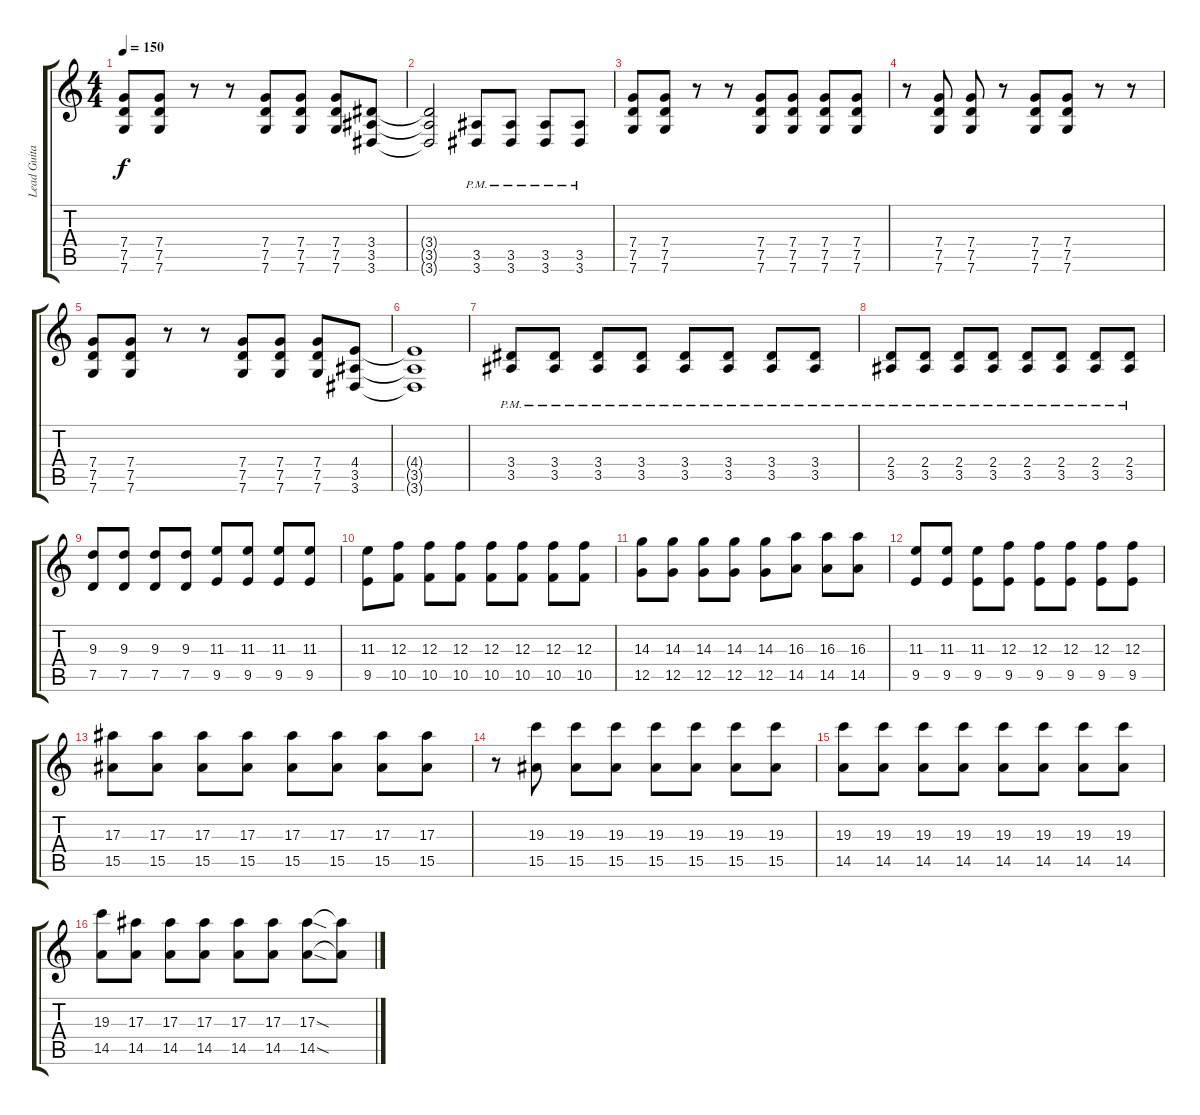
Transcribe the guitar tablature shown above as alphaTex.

\track ("Lead Guitar" "Lead Guita") {instrument distortionguitar}
\staff {score tabs}
\tuning (D4 A3 F3 C3 G2 C2) {hide}
\ts (4 4)
\tempo 150
\clef g2
\ks c
(7.4 7.5 7.6).8{dy f} (7.4 7.5 7.6).8 r.8 r.8 (7.4 7.5 7.6).8 (7.4 7.5 7.6).8 (7.4 7.5 7.6).8 (3.4 3.5 3.6).8 |
(3.4{t} 3.5{t} 3.6{t}).2 (3.5{pm} 3.6{pm}).8 (3.5{pm} 3.6{pm}).8 (3.5{pm} 3.6{pm}).8 (3.5{pm} 3.6{pm}).8 |
(7.4 7.5 7.6).8 (7.4 7.5 7.6).8 r.8 r.8 (7.4 7.5 7.6).8 (7.4 7.5 7.6).8 (7.4 7.5 7.6).8 (7.4 7.5 7.6).8 |
r.8 (7.4 7.5 7.6).8 (7.4 7.5 7.6).8 r.8 (7.4 7.5 7.6).8 (7.4 7.5 7.6).8 r.8 r.8 |
(7.4 7.5 7.6).8 (7.4 7.5 7.6).8 r.8 r.8 (7.4 7.5 7.6).8 (7.4 7.5 7.6).8 (7.4 7.5 7.6).8 (4.4 3.5 3.6).8 |
(4.4{t} 3.5{t} 3.6{t}).1 |
(3.4{pm} 3.5{pm}).8 (3.4{pm} 3.5{pm}).8 (3.4{pm} 3.5{pm}).8 (3.4{pm} 3.5{pm}).8 (3.4{pm} 3.5{pm}).8 (3.4{pm} 3.5{pm}).8 (3.4{pm} 3.5{pm}).8 (3.4{pm} 3.5{pm}).8 |
(2.4{pm} 3.5{pm}).8 (2.4{pm} 3.5{pm}).8 (2.4{pm} 3.5{pm}).8 (2.4{pm} 3.5{pm}).8 (2.4{pm} 3.5{pm}).8 (2.4{pm} 3.5{pm}).8 (2.4{pm} 3.5{pm}).8 (2.4{pm} 3.5{pm}).8 |
(9.3 7.5).8 (9.3 7.5).8 (9.3 7.5).8 (9.3 7.5).8 (11.3 9.5).8 (11.3 9.5).8 (11.3 9.5).8 (11.3 9.5).8 |
(11.3 9.5).8 (12.3 10.5).8 (12.3 10.5).8 (12.3 10.5).8 (12.3 10.5).8 (12.3 10.5).8 (12.3 10.5).8 (12.3 10.5).8 |
(14.3 12.5).8 (14.3 12.5).8 (14.3 12.5).8 (14.3 12.5).8 (14.3 12.5).8 (16.3 14.5).8 (16.3 14.5).8 (16.3 14.5).8 |
(11.3 9.5).8 (11.3 9.5).8 (11.3 9.5).8 (12.3 9.5).8 (12.3 9.5).8 (12.3 9.5).8 (12.3 9.5).8 (12.3 9.5).8 |
(17.3 15.5).8 (17.3 15.5).8 (17.3 15.5).8 (17.3 15.5).8 (17.3 15.5).8 (17.3 15.5).8 (17.3 15.5).8 (17.3 15.5).8 |
r.8 (19.3 15.5).8 (19.3 15.5).8 (19.3 15.5).8 (19.3 15.5).8 (19.3 15.5).8 (19.3 15.5).8 (19.3 15.5).8 |
(19.3 14.5).8 (19.3 14.5).8 (19.3 14.5).8 (19.3 14.5).8 (19.3 14.5).8 (19.3 14.5).8 (19.3 14.5).8 (19.3 14.5).8 |
(19.3 14.5).8 (17.3 14.5).8 (17.3 14.5).8 (17.3 14.5).8 (17.3 14.5).8 (17.3 14.5).8 (17.3{sod} 14.5{sod}).8 (17.3{t} 14.5{t}).8
